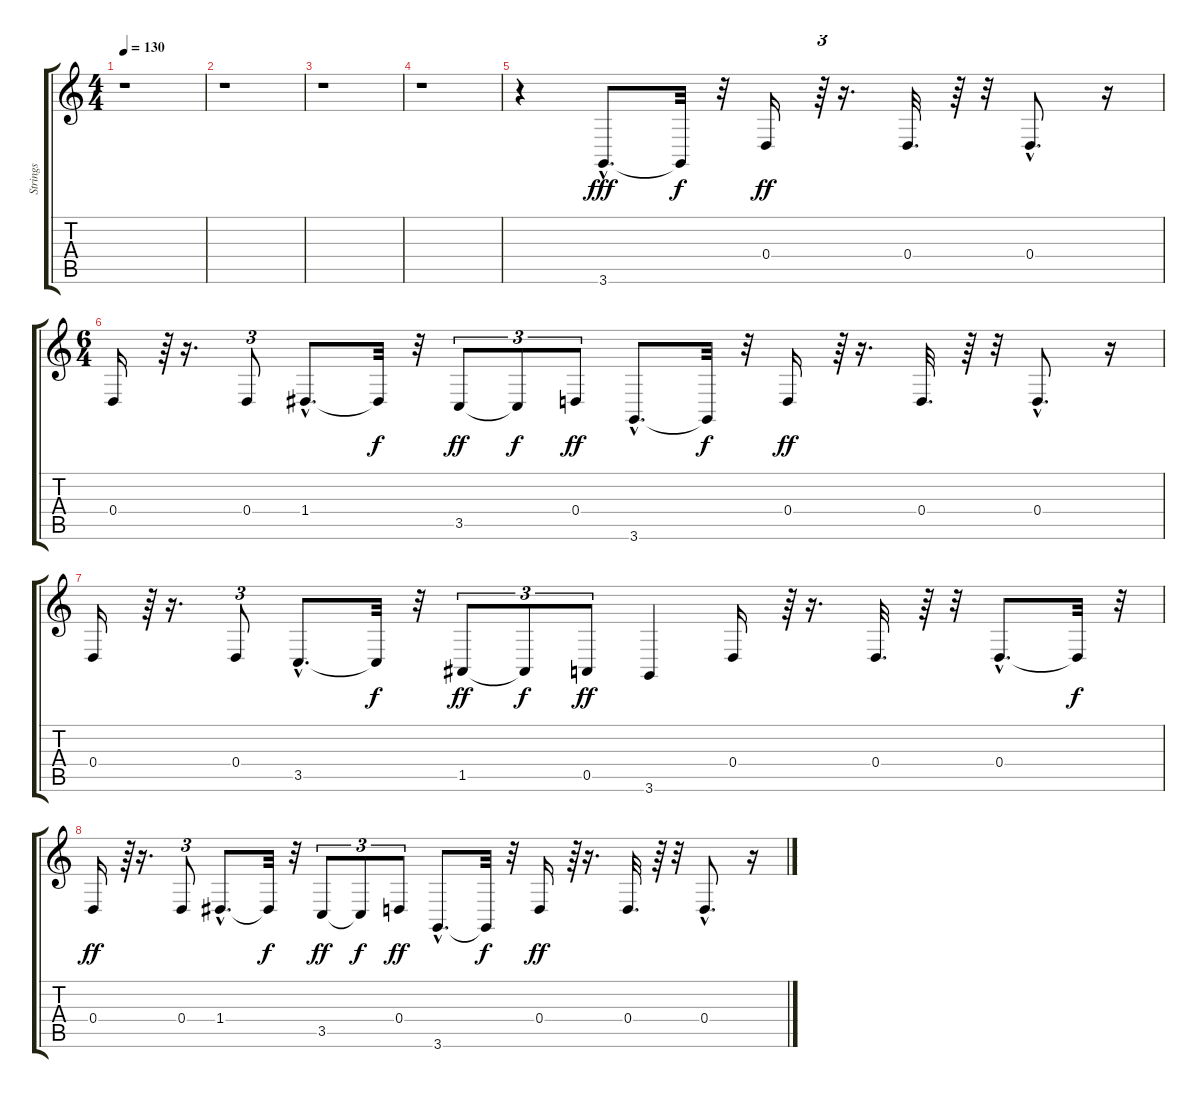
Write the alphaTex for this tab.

\track ("Strings" "Strings") {instrument stringensemble1}
\staff {score tabs}
\tuning (E4 B3 G3 D3 A2 E2) {hide}
\ts (4 4)
\tempo 130
\clef g2
\ks c
r.1{dy fff instrument stringensemble1} |
r.1 |
r.1 |
r.1 |
r.4 3.6{hac}.8{d volume 16} 3.6{t}.32{dy f} r.32 0.4.16{dy ff} r.64{tu (3 2)} r.16{d} 0.4.32{d} r.64 r.32 0.4{hac}.8{d} r.16 |
\ts (6 4)
0.4.16 r.64{tu (3 2)} r.16{d} 0.4.8{tu (3 2)} 1.4{hac}.8{d} 1.4{t}.32{dy f} r.32 3.5.8{tu (3 2) dy ff} 3.5{t}.8{tu (3 2) dy f} 0.4.8{tu (3 2) dy ff} 3.6{hac}.8{d} 3.6{t}.32{dy f} r.32 0.4.16{dy ff} r.64{tu (3 2)} r.16{d} 0.4.32{d} r.64 r.32 0.4{hac}.8{d} r.16 |
0.4.16 r.64{tu (3 2)} r.16{d} 0.4.8{tu (3 2)} 3.5{hac}.8{d} 3.5{t}.32{dy f} r.32 1.5.8{tu (3 2) dy ff} 1.5{t}.8{tu (3 2) dy f} 0.5.8{tu (3 2) dy ff} 3.6.4 0.4.16 r.64{tu (3 2)} r.16{d} 0.4.32{d} r.64 r.32 0.4{hac}.8{d} 0.4{t}.32{dy f} r.32 |
0.4.16{dy ff} r.64{tu (3 2)} r.16{d} 0.4.8{tu (3 2)} 1.4{hac}.8{d} 1.4{t}.32{dy f} r.32 3.5.8{tu (3 2) dy ff} 3.5{t}.8{tu (3 2) dy f} 0.4.8{tu (3 2) dy ff} 3.6{hac}.8{d} 3.6{t}.32{dy f} r.32 0.4.16{dy ff} r.64{tu (3 2)} r.16{d} 0.4.32{d} r.64 r.32 0.4{hac}.8{d} r.16
